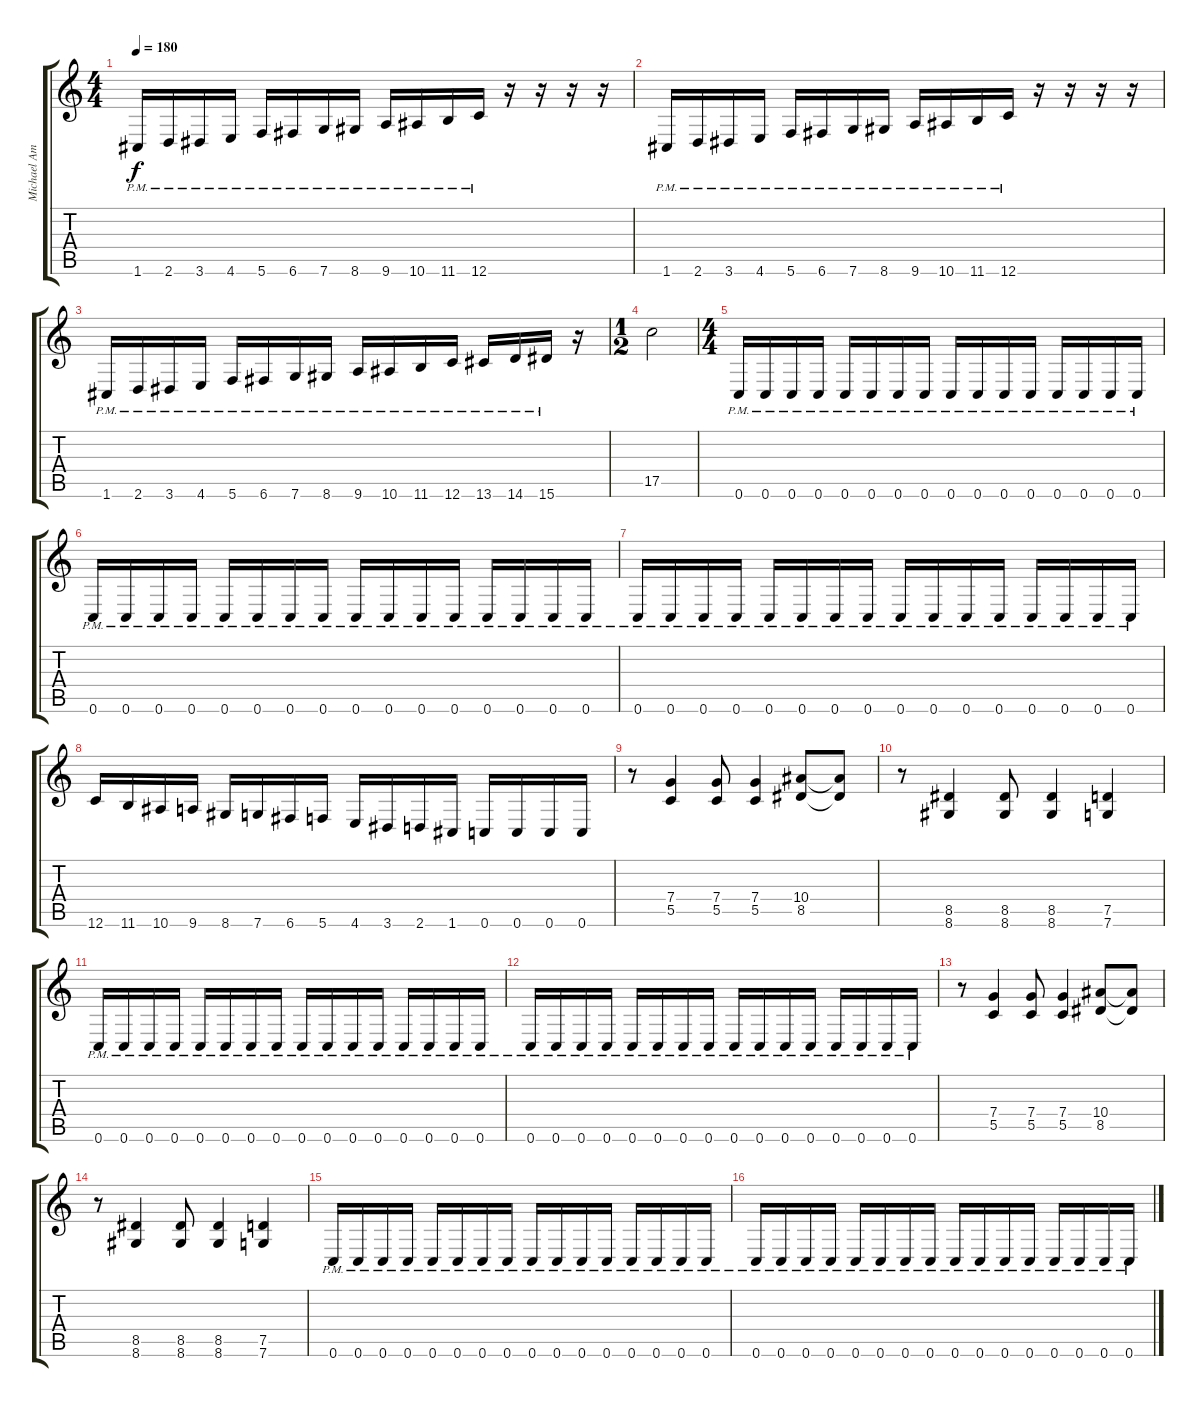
\track ("Michael Amott" "Michael Am") {instrument distortionguitar}
\staff {score tabs}
\tuning (D4 A3 F3 C3 G2 C2) {hide}
\ts (4 4)
\tempo 180
\clef g2
\ks c
1.6{pm}.16{dy f instrument distortionguitar} 2.6{pm}.16 3.6{pm}.16 4.6{pm}.16 5.6{pm}.16 6.6{pm}.16 7.6{pm}.16 8.6{pm}.16 9.6{pm}.16 10.6{pm}.16 11.6{pm}.16 12.6{pm}.16 r.16 r.16 r.16 r.16 |
1.6{pm}.16 2.6{pm}.16 3.6{pm}.16 4.6{pm}.16 5.6{pm}.16 6.6{pm}.16 7.6{pm}.16 8.6{pm}.16 9.6{pm}.16 10.6{pm}.16 11.6{pm}.16 12.6{pm}.16 r.16 r.16 r.16 r.16 |
1.6{pm}.16 2.6{pm}.16 3.6{pm}.16 4.6{pm}.16 5.6{pm}.16 6.6{pm}.16 7.6{pm}.16 8.6{pm}.16 9.6{pm}.16 10.6{pm}.16 11.6{pm}.16 12.6{pm}.16 13.6{pm}.16 14.6{pm}.16 15.6{pm}.16 r.16 |
\ts (1 2)
17.5.2 |
\ts (4 4)
0.6{pm}.16 0.6{pm}.16 0.6{pm}.16 0.6{pm}.16 0.6{pm}.16 0.6{pm}.16 0.6{pm}.16 0.6{pm}.16 0.6{pm}.16 0.6{pm}.16 0.6{pm}.16 0.6{pm}.16 0.6{pm}.16 0.6{pm}.16 0.6{pm}.16 0.6{pm}.16 |
0.6{pm}.16 0.6{pm}.16 0.6{pm}.16 0.6{pm}.16 0.6{pm}.16 0.6{pm}.16 0.6{pm}.16 0.6{pm}.16 0.6{pm}.16 0.6{pm}.16 0.6{pm}.16 0.6{pm}.16 0.6{pm}.16 0.6{pm}.16 0.6{pm}.16 0.6{pm}.16 |
0.6{pm}.16 0.6{pm}.16 0.6{pm}.16 0.6{pm}.16 0.6{pm}.16 0.6{pm}.16 0.6{pm}.16 0.6{pm}.16 0.6{pm}.16 0.6{pm}.16 0.6{pm}.16 0.6{pm}.16 0.6{pm}.16 0.6{pm}.16 0.6{pm}.16 0.6{pm}.16 |
12.6.16 11.6.16 10.6.16 9.6.16 8.6.16 7.6.16 6.6.16 5.6.16 4.6.16 3.6.16 2.6.16 1.6.16 0.6.16 0.6.16 0.6.16 0.6.16 |
r.8 (7.4 5.5).4 (7.4 5.5).8 (7.4 5.5).4 (10.4 8.5).8 (10.4{t} 8.5{t}).8 |
r.8 (8.5 8.6).4 (8.5 8.6).8 (8.5 8.6).4 (7.5 7.6).4 |
0.6{pm}.16 0.6{pm}.16 0.6{pm}.16 0.6{pm}.16 0.6{pm}.16 0.6{pm}.16 0.6{pm}.16 0.6{pm}.16 0.6{pm}.16 0.6{pm}.16 0.6{pm}.16 0.6{pm}.16 0.6{pm}.16 0.6{pm}.16 0.6{pm}.16 0.6{pm}.16 |
0.6{pm}.16 0.6{pm}.16 0.6{pm}.16 0.6{pm}.16 0.6{pm}.16 0.6{pm}.16 0.6{pm}.16 0.6{pm}.16 0.6{pm}.16 0.6{pm}.16 0.6{pm}.16 0.6{pm}.16 0.6{pm}.16 0.6{pm}.16 0.6{pm}.16 0.6{pm}.16 |
r.8 (7.4 5.5).4 (7.4 5.5).8 (7.4 5.5).4 (10.4 8.5).8 (10.4{t} 8.5{t}).8 |
r.8 (8.5 8.6).4 (8.5 8.6).8 (8.5 8.6).4 (7.5 7.6).4 |
0.6{pm}.16 0.6{pm}.16 0.6{pm}.16 0.6{pm}.16 0.6{pm}.16 0.6{pm}.16 0.6{pm}.16 0.6{pm}.16 0.6{pm}.16 0.6{pm}.16 0.6{pm}.16 0.6{pm}.16 0.6{pm}.16 0.6{pm}.16 0.6{pm}.16 0.6{pm}.16 |
0.6{pm}.16 0.6{pm}.16 0.6{pm}.16 0.6{pm}.16 0.6{pm}.16 0.6{pm}.16 0.6{pm}.16 0.6{pm}.16 0.6{pm}.16 0.6{pm}.16 0.6{pm}.16 0.6{pm}.16 0.6{pm}.16 0.6{pm}.16 0.6{pm}.16 0.6{pm}.16
